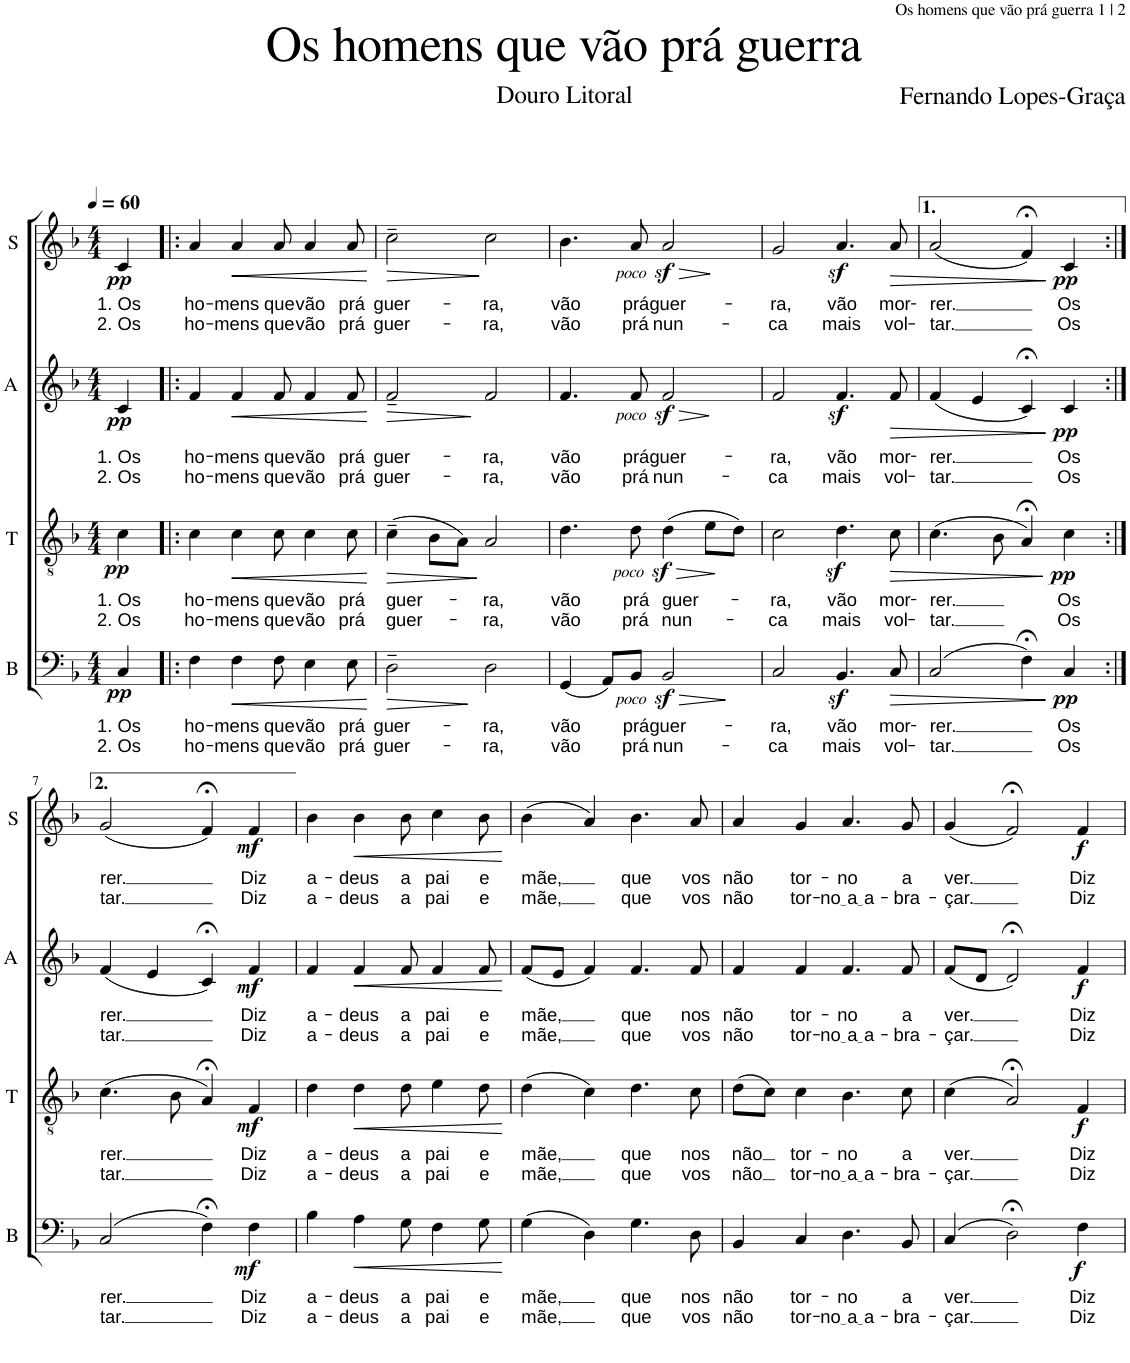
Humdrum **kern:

**kern	**text	**text	**dynam	**kern	**text	**text	**dynam	**kern	**text	**text	**dynam	**kern	**text	**text	**dynam
*part4	*part4	*part4	*part4	*part3	*part3	*part3	*part3	*part2	*part2	*part2	*part2	*part1	*part1	*part1	*part1
*staff4	*staff4	*staff4	*staff4	*staff3	*staff3	*staff3	*staff3	*staff2	*staff2	*staff2	*staff2	*staff1	*staff1	*staff1	*staff1
*I"B	*	*	*	*I"T	*	*	*	*I"A	*	*	*	*I"S	*	*	*
*I'B	*	*	*	*I'T	*	*	*	*I'A	*	*	*	*I'S	*	*	*
*clefF4	*	*	*	*clefGv2	*	*	*	*clefG2	*	*	*	*clefG2	*	*	*
*Trd7c12	*	*	*	*Trd1c2	*	*	*	*Trd1c2	*	*	*	*	*	*	*
*k[b-]	*	*	*	*k[b-]	*	*	*	*k[b-]	*	*	*	*k[b-]	*	*	*
*M4/4	*	*	*	*M4/4	*	*	*	*M4/4	*	*	*	*M4/4	*	*	*
*MM60	*	*	*	*MM60	*	*	*	*MM60	*	*	*	*MM60	*	*	*
=1	=1	=1	=1	=1	=1	=1	=1	=1	=1	=1	=1	=1	=1	=1	=1
!	!LO:LY:b	!LO:LY:b	!LO:DY:b	!	!LO:LY:b	!LO:LY:b	!LO:DY:b	!	!LO:LY:b	!LO:LY:b	!LO:DY:b	!	!LO:LY:b	!LO:LY:b	!LO:DY:b
4C/	1. Os	2. Os	pp	4c\	1. Os	2. Os	pp	4c/	1. Os	2. Os	pp	4c/	1. Os	2. Os	pp
=2!|:	=2!|:	=2!|:	=2!|:	=2!|:	=2!|:	=2!|:	=2!|:	=2!|:	=2!|:	=2!|:	=2!|:	=2!|:	=2!|:	=2!|:	=2!|:
!	!LO:LY:b	!LO:LY:b	!	!	!LO:LY:b	!LO:LY:b	!	!	!LO:LY:b	!LO:LY:b	!	!	!LO:LY:b	!LO:LY:b	!
4F\	ho-	ho-	.	4c\	ho-	ho-	.	4f/	ho-	ho-	.	4a/	ho-	ho-	.
!	!LO:LY:b	!LO:LY:b	!LO:HP:b	!	!LO:LY:b	!LO:LY:b	!LO:HP:b	!	!LO:LY:b	!LO:LY:b	!LO:HP:b	!	!LO:LY:b	!LO:LY:b	!LO:HP:b
4F\	-mens	-mens	<	4c\	-mens	-mens	<	4f/	-mens	-mens	<	4a/	-mens	-mens	<
!	!LO:LY:b	!LO:LY:b	!	!	!LO:LY:b	!LO:LY:b	!	!	!LO:LY:b	!LO:LY:b	!	!	!LO:LY:b	!LO:LY:b	!
8F\	que	que	.	8c\	que	que	.	8f/	que	que	.	8a/	que	que	.
!	!LO:LY:b	!LO:LY:b	!	!	!LO:LY:b	!LO:LY:b	!	!	!LO:LY:b	!LO:LY:b	!	!	!LO:LY:b	!LO:LY:b	!
4E\	vão	vão	.	4c\	vão	vão	.	4f/	vão	vão	.	4a/	vão	vão	.
!	!LO:LY:b	!LO:LY:b	!	!	!LO:LY:b	!LO:LY:b	!	!	!LO:LY:b	!LO:LY:b	!	!	!LO:LY:b	!LO:LY:b	!
8E\	prá	prá	.	8c\	prá	prá	.	8f/	prá	prá	.	8a/	prá	prá	.
.	.	.	[	.	.	.	[	.	.	.	[	.	.	.	[
=3	=3	=3	=3	=3	=3	=3	=3	=3	=3	=3	=3	=3	=3	=3	=3
!	!LO:LY:b	!LO:LY:b	!LO:HP:b	!	!LO:LY:b	!LO:LY:b	!LO:HP:b	!	!LO:LY:b	!LO:LY:b	!LO:HP:b	!	!LO:LY:b	!LO:LY:b	!LO:HP:b
2D~\	guer-	guer-	>	(4c~\	guer-	guer-	>	2f~/	guer-	guer-	>	2cc~\	guer-	guer-	>
.	.	.	.	8B-\L	.	.	.	.	.	.	.	.	.	.	.
.	.	.	.	8A\J)	.	.	.	.	.	.	.	.	.	.	.
!	!LO:LY:b	!LO:LY:b	!	!	!LO:LY:b	!LO:LY:b	!	!	!LO:LY:b	!LO:LY:b	!	!	!LO:LY:b	!LO:LY:b	!
2D\	-ra,	-ra,	.	2A/	-ra,	-ra,	.	2f/	-ra,	-ra,	.	2cc\	-ra,	-ra,	.
.	.	.	]	.	.	.	]	.	.	.	]	.	.	.	]
=4	=4	=4	=4	=4	=4	=4	=4	=4	=4	=4	=4	=4	=4	=4	=4
!	!LO:LY:b	!LO:LY:b	!	!	!LO:LY:b	!LO:LY:b	!	!	!LO:LY:b	!LO:LY:b	!	!	!LO:LY:b	!LO:LY:b	!
(4GG/	vão	vão	.	4.d\	vão	vão	.	4.f/	vão	vão	.	4.b-\	vão	vão	.
8AA/L)	.	.	.	.	.	.	.	.	.	.	.	.	.	.	.
!	!LO:LY:b	!LO:LY:b	!	!	!LO:LY:b	!LO:LY:b	!	!	!LO:LY:b	!LO:LY:b	!	!	!LO:LY:b	!LO:LY:b	!
8BB-/J	prá	prá	.	8d\	prá	prá	.	8f/	prá	prá	.	8a/	prá	prá	.
!	!LO:LY:b	!LO:LY:b	!LO:HP:b	!	!LO:LY:b	!LO:LY:b	!LO:HP:b	!	!LO:LY:b	!LO:LY:b	!LO:HP:b	!	!LO:LY:b	!LO:LY:b	!LO:HP:b
!	!	!	!LO:DY:n=1:b	!	!	!	!LO:DY:n=1:b	!	!	!	!LO:DY:n=1:b	!	!	!	!LO:DY:n=1:b
2BB-z</	guer-	nun-	> other-dynamics	(4dz<\	guer-	nun-	> other-dynamics	2fz</	guer-	nun-	> other-dynamics	2az</	guer-	nun-	> other-dynamics
.	.	.	.	8e\L	.	.	.	.	.	.	.	.	.	.	.
.	.	.	.	8d\J)	.	.	.	.	.	.	.	.	.	.	.
.	.	.	]	.	.	.	]	.	.	.	]	.	.	.	]
=5	=5	=5	=5	=5	=5	=5	=5	=5	=5	=5	=5	=5	=5	=5	=5
!	!LO:LY:b	!LO:LY:b	!	!	!LO:LY:b	!LO:LY:b	!	!	!LO:LY:b	!LO:LY:b	!	!	!LO:LY:b	!LO:LY:b	!
2C/	-ra,	-ca	.	2c\	-ra,	-ca	.	2f/	-ra,	-ca	.	2g/	-ra,	-ca	.
!	!LO:LY:b	!LO:LY:b	!	!	!LO:LY:b	!LO:LY:b	!	!	!LO:LY:b	!LO:LY:b	!	!	!LO:LY:b	!LO:LY:b	!
4.BB-z</	vão	mais	.	4.dz<\	vão	mais	.	4.fz</	vão	mais	.	4.az</	vão	mais	.
!	!LO:LY:b	!LO:LY:b	!LO:HP:b	!	!LO:LY:b	!LO:LY:b	!LO:HP:b	!	!LO:LY:b	!LO:LY:b	!LO:HP:b	!	!LO:LY:b	!LO:LY:b	!LO:HP:b
8C/	mor-	vol-	>	8c\	mor-	vol-	>	8f/	mor-	vol-	>	8a/	mor-	vol-	>
=6	=6	=6	=6	=6	=6	=6	=6	=6	=6	=6	=6	=6	=6	=6	=6
!	!LO:LY:b	!LO:LY:b	!	!	!LO:LY:b	!LO:LY:b	!	!	!LO:LY:b	!LO:LY:b	!	!	!LO:LY:b	!LO:LY:b	!
(2C/	rer.	-tar.	.	(4.c\	rer.	-tar.	.	(4f/	rer.	-tar.	.	(2a/	rer.	-tar.	.
.	.	.	.	.	.	.	.	4e/	.	.	.	.	.	.	.
.	.	.	.	8B-\	.	.	.	.	.	.	.	.	.	.	.
4F;<\)	.	.	.	4A;</)	.	.	.	4c;</)	.	.	.	4f;</)	.	.	.
!	!LO:LY:b	!LO:LY:b	!LO:DY:n=1:b	!	!LO:LY:b	!LO:LY:b	!LO:DY:n=1:b	!	!LO:LY:b	!LO:LY:b	!LO:DY:n=1:b	!	!LO:LY:b	!LO:LY:b	!LO:DY:n=1:b
4C/	Os	Os	] pp	4c\	Os	Os	] pp	4c/	Os	Os	] pp	4c/	Os	Os	] pp
!!LO:LB:g=z
=7:|!	=7:|!	=7:|!	=7:|!	=7:|!	=7:|!	=7:|!	=7:|!	=7:|!	=7:|!	=7:|!	=7:|!	=7:|!	=7:|!	=7:|!	=7:|!
!	!LO:LY:b	!LO:LY:b	!	!	!LO:LY:b	!LO:LY:b	!	!	!LO:LY:b	!LO:LY:b	!	!	!LO:LY:b	!LO:LY:b	!
(2C/	rer.	tar.	.	(4.c\	rer.	tar.	.	(4f/	rer.	tar.	.	(2g/	rer.	tar.	.
.	.	.	.	.	.	.	.	4e/	.	.	.	.	.	.	.
.	.	.	.	8B-\	.	.	.	.	.	.	.	.	.	.	.
4F;<\)	.	.	.	4A;</)	.	.	.	4c;</)	.	.	.	4f;</)	.	.	.
!	!LO:LY:b	!LO:LY:b	!LO:DY:b	!	!LO:LY:b	!LO:LY:b	!LO:DY:b	!	!LO:LY:b	!LO:LY:b	!LO:DY:b	!	!LO:LY:b	!LO:LY:b	!LO:DY:b
4F\	Diz	Diz	mf	4F/	Diz	Diz	mf	4f/	Diz	Diz	mf	4f/	Diz	Diz	mf
=8	=8	=8	=8	=8	=8	=8	=8	=8	=8	=8	=8	=8	=8	=8	=8
!	!LO:LY:b	!LO:LY:b	!	!	!LO:LY:b	!LO:LY:b	!	!	!LO:LY:b	!LO:LY:b	!	!	!LO:LY:b	!LO:LY:b	!
4B-\	a-	a-	.	4d\	a-	a-	.	4f/	a-	a-	.	4b-\	a-	a-	.
!	!LO:LY:b	!LO:LY:b	!LO:HP:b	!	!LO:LY:b	!LO:LY:b	!LO:HP:b	!	!LO:LY:b	!LO:LY:b	!LO:HP:b	!	!LO:LY:b	!LO:LY:b	!LO:HP:b
4A\	-deus	-deus	<	4d\	-deus	-deus	<	4f/	-deus	-deus	<	4b-\	-deus	-deus	<
!	!LO:LY:b	!LO:LY:b	!	!	!LO:LY:b	!LO:LY:b	!	!	!LO:LY:b	!LO:LY:b	!	!	!LO:LY:b	!LO:LY:b	!
8G\	a	a	.	8d\	a	a	.	8f/	a	a	.	8b-\	a	a	.
!	!LO:LY:b	!LO:LY:b	!	!	!LO:LY:b	!LO:LY:b	!	!	!LO:LY:b	!LO:LY:b	!	!	!LO:LY:b	!LO:LY:b	!
4F\	pai	pai	.	4e\	pai	pai	.	4f/	pai	pai	.	4cc\	pai	pai	.
!	!LO:LY:b	!LO:LY:b	!	!	!LO:LY:b	!LO:LY:b	!	!	!LO:LY:b	!LO:LY:b	!	!	!LO:LY:b	!LO:LY:b	!
8G\	e	e	.	8d\	e	e	.	8f/	e	e	.	8b-\	e	e	.
.	.	.	[	.	.	.	[	.	.	.	[	.	.	.	[
=9	=9	=9	=9	=9	=9	=9	=9	=9	=9	=9	=9	=9	=9	=9	=9
!	!LO:LY:b	!LO:LY:b	!	!	!LO:LY:b	!LO:LY:b	!	!	!LO:LY:b	!LO:LY:b	!	!	!LO:LY:b	!LO:LY:b	!
(4G\	mãe,	mãe,	.	(4d\	mãe,	mãe,	.	(8f/L	mãe,	mãe,	.	(4b-\	mãe,	mãe,	.
.	.	.	.	.	.	.	.	8e/J	.	.	.	.	.	.	.
4D\)	.	.	.	4c\)	.	.	.	4f/)	.	.	.	4a/)	.	.	.
!	!LO:LY:b	!LO:LY:b	!	!	!LO:LY:b	!LO:LY:b	!	!	!LO:LY:b	!LO:LY:b	!	!	!LO:LY:b	!LO:LY:b	!
4.G\	que	que	.	4.d\	que	que	.	4.f/	que	que	.	4.b-\	que	que	.
!	!LO:LY:b	!LO:LY:b	!	!	!LO:LY:b	!LO:LY:b	!	!	!LO:LY:b	!LO:LY:b	!	!	!LO:LY:b	!LO:LY:b	!
8D\	nos	vos	.	8c\	nos	vos	.	8f/	nos	vos	.	8a/	vos	vos	.
=10	=10	=10	=10	=10	=10	=10	=10	=10	=10	=10	=10	=10	=10	=10	=10
!	!LO:LY:b	!LO:LY:b	!	!	!LO:LY:b	!LO:LY:b	!	!	!LO:LY:b	!LO:LY:b	!	!	!LO:LY:b	!LO:LY:b	!
4BB-/	não	não	.	(8d\L	não	não	.	4f/	não	não	.	4a/	não	não	.
.	.	.	.	8c\J)	.	.	.	.	.	.	.	.	.	.	.
!	!LO:LY:b	!LO:LY:b	!	!	!LO:LY:b	!LO:LY:b	!	!	!LO:LY:b	!LO:LY:b	!	!	!LO:LY:b	!LO:LY:b	!
4C/	tor-	tor-	.	4c\	tor-	tor-	.	4f/	tor-	tor-	.	4g/	tor-	tor-	.
!	!LO:LY:b	!LO:LY:b	!	!	!LO:LY:b	!LO:LY:b	!	!	!LO:LY:b	!LO:LY:b	!	!	!LO:LY:b	!LO:LY:b	!
4.D\	-no	no a a	.	4.B-\	-no	no a a	.	4.f/	-no	no a a	.	4.a/	-no	no a a	.
!	!LO:LY:b	!LO:LY:b	!	!	!LO:LY:b	!LO:LY:b	!	!	!LO:LY:b	!LO:LY:b	!	!	!LO:LY:b	!LO:LY:b	!
8BB-/	a	-bra-	.	8c\	a	-bra-	.	8f/	a	-bra-	.	8g/	a	-bra-	.
=11	=11	=11	=11	=11	=11	=11	=11	=11	=11	=11	=11	=11	=11	=11	=11
!	!LO:LY:b	!LO:LY:b	!	!	!LO:LY:b	!LO:LY:b	!	!	!LO:LY:b	!LO:LY:b	!	!	!LO:LY:b	!LO:LY:b	!
(4C/	ver.	-çar.	.	(4c\	ver.	-çar.	.	(8f/L	ver.	-çar.	.	(4g/	ver.	-çar.	.
.	.	.	.	.	.	.	.	8d/J	.	.	.	.	.	.	.
2D;<\)	.	.	.	2A;</)	.	.	.	2d;</)	.	.	.	2f;</)	.	.	.
!	!LO:LY:b	!LO:LY:b	!LO:DY:b	!	!LO:LY:b	!LO:LY:b	!LO:DY:b	!	!LO:LY:b	!LO:LY:b	!LO:DY:b	!	!LO:LY:b	!LO:LY:b	!LO:DY:b
4F\	Diz	Diz	f	4F/	Diz	Diz	f	4f/	Diz	Diz	f	4f/	Diz	Diz	f
=	=	=	=	=	=	=	=	=	=	=	=	=	=	=	=
*-	*-	*-	*-	*-	*-	*-	*-	*-	*-	*-	*-	*-	*-	*-	*-
